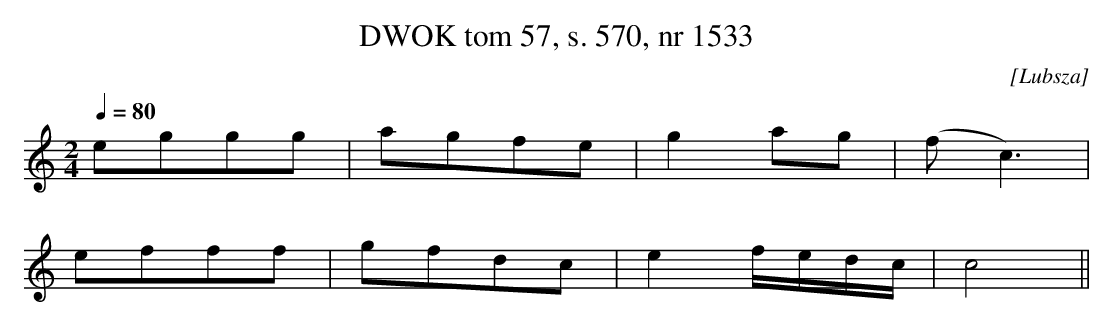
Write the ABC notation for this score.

X:1
T: DWOK tom 57, s. 570, nr 1533
O:[Lubsza]
L:1/8
M:2/4
K:C
Q:1/4=80
eggg|agfe|g2 ag|(fc3)|
efff|gfdc|e2 f/e/d/c/|c4||
